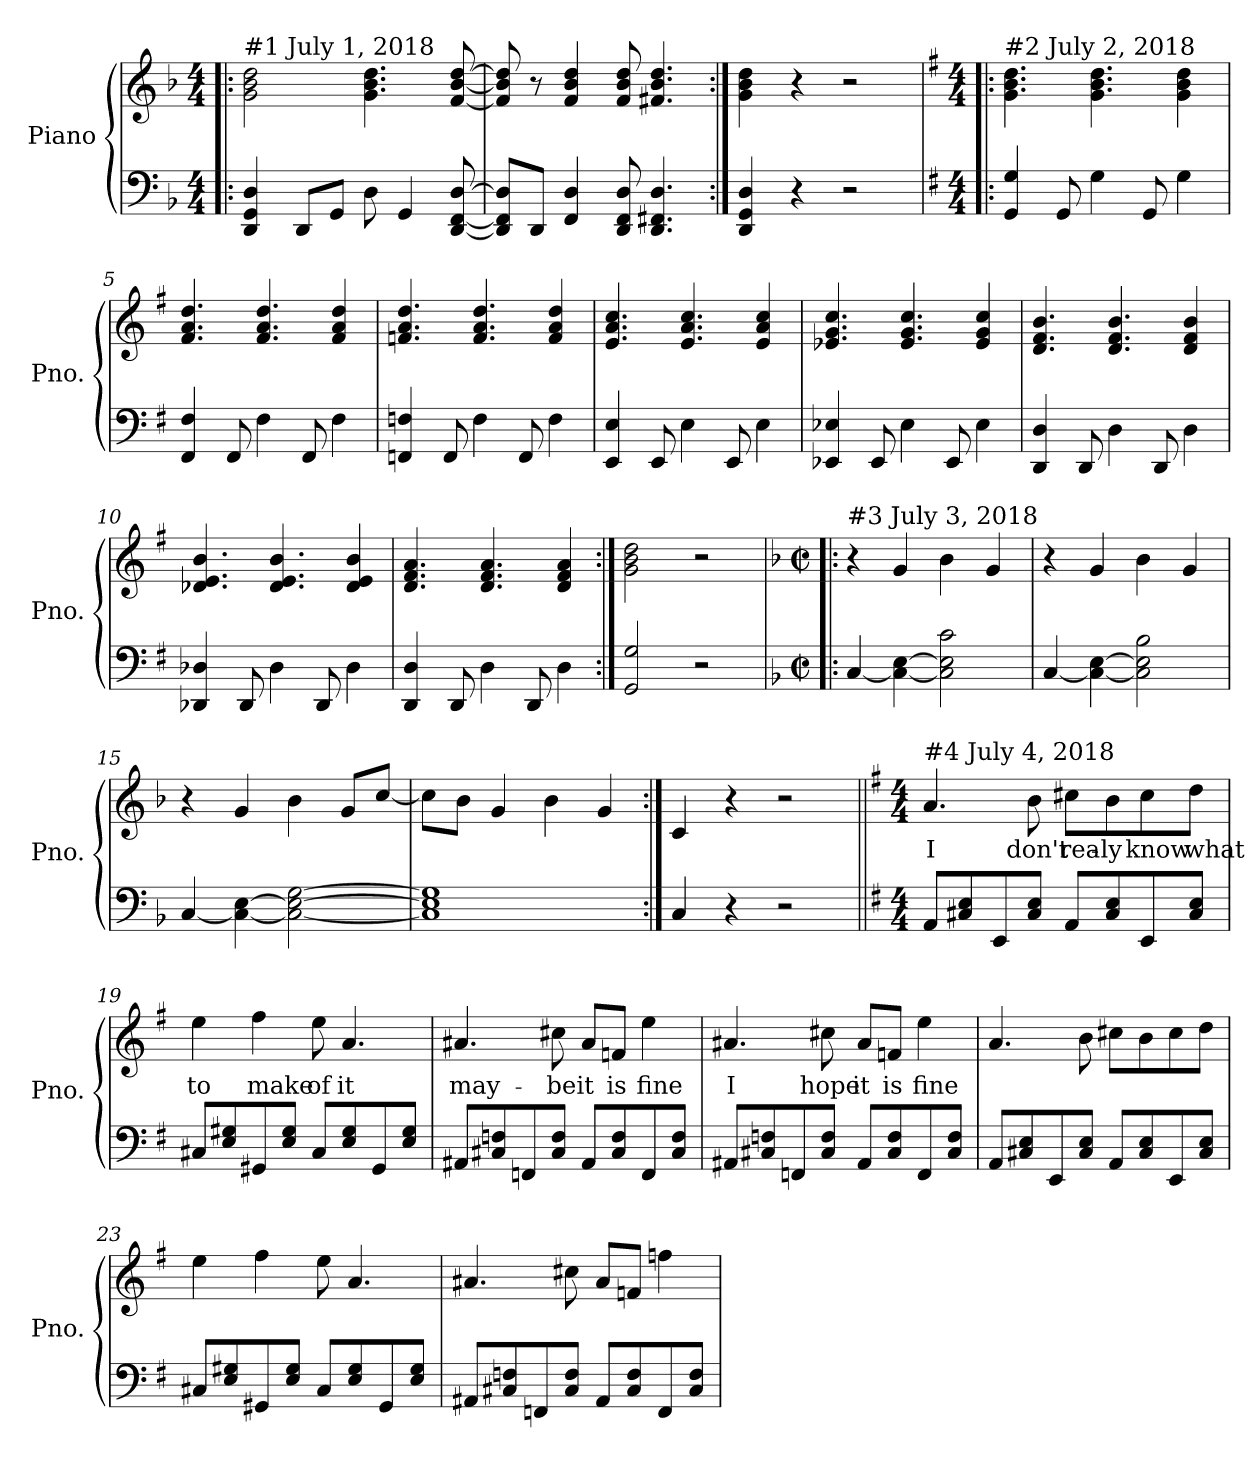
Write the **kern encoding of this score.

**kern	**kern	**text
*part1	*part1	*part1
*staff2	*staff1	*staff1
*I"Piano	*	*
*I'Pno.	*	*
*clefF4	*clefG2	*
*k[b-]	*k[b-]	*
*M4/4	*M4/4	*
*MM120	*MM120	*
=1!|:	=1!|:	=1!|:
!	!LO:TX:a:t=#1    July 1, 2018	!
4DD/ 4GG/ 4D/	2g\ 2b-\ 2dd\	.
8DD/L	.	.
8GG/J	.	.
8D\	4.g\ 4.b-\ 4.dd\	.
4GG/	.	.
[8DD/ [8FF/ [8D/	[8f/ [8b-/ [8dd/	.
=2	=2	=2
8DD/] 8FF/] 8D/]L	8f/] 8b-/] 8dd/]	.
8DD/J	8r	.
4FF/ 4D/	4f/ 4b-/ 4dd/	.
8DD/ 8FF/ 8D/	8f/ 8b-/ 8dd/	.
4.DD/ 4.FF#X/ 4.D/	4.f#X/ 4.b-/ 4.dd/	.
=3:|!	=3:|!	=3:|!
4DD/ 4GG/ 4D/	4g\ 4b-\ 4dd\	.
4r	4r	.
2r	2r	.
!!LO:LB:g=z
=4!|:	=4!|:	=4!|:
*k[f#]	*k[f#]	*
*M4/4	*M4/4	*
*	*MM120	*
!	!LO:TX:a:t=#2   July 2, 2018	!
4GG/ 4G/	4.g\ 4.b\ 4.dd\	.
8GG/	.	.
4G\	4.g\ 4.b\ 4.dd\	.
8GG/	.	.
4G\	4g\ 4b\ 4dd\	.
=5	=5	=5
4FF#/ 4F#/	4.f#/ 4.a/ 4.dd/	.
8FF#/	.	.
4F#\	4.f#/ 4.a/ 4.dd/	.
8FF#/	.	.
4F#\	4f#/ 4a/ 4dd/	.
=6	=6	=6
4FFn/ 4Fn/	4.fn/ 4.a/ 4.dd/	.
8FF/	.	.
4F\	4.f/ 4.a/ 4.dd/	.
8FF/	.	.
4F\	4f/ 4a/ 4dd/	.
=7	=7	=7
4EE/ 4E/	4.e/ 4.a/ 4.cc/	.
8EE/	.	.
4E\	4.e/ 4.a/ 4.cc/	.
8EE/	.	.
4E\	4e/ 4a/ 4cc/	.
!!LO:LB:g=z
=8	=8	=8
4EE-X/ 4E-X/	4.e-X/ 4.g/ 4.cc/	.
8EE-/	.	.
4E-\	4.e-/ 4.g/ 4.cc/	.
8EE-/	.	.
4E-\	4e-/ 4g/ 4cc/	.
=9	=9	=9
4DD/ 4D/	4.d/ 4.f#/ 4.b/	.
8DD/	.	.
4D\	4.d/ 4.f#/ 4.b/	.
8DD/	.	.
4D\	4d/ 4f#/ 4b/	.
=10	=10	=10
4DD-X/ 4D-X/	4.d-X/ 4.e/ 4.b/	.
8DD-/	.	.
4D-\	4.d-/ 4.e/ 4.b/	.
8DD-/	.	.
4D-\	4d-/ 4e/ 4b/	.
=11	=11	=11
4DD/ 4D/	4.d/ 4.f#/ 4.a/	.
8DD/	.	.
4D\	4.d/ 4.f#/ 4.a/	.
8DD/	.	.
4D\	4d/ 4f#/ 4a/	.
=12:|!	=12:|!	=12:|!
2GG/ 2G/	2g\ 2b\ 2dd\	.
2r	2r	.
!!LO:LB:g=z
=13!|:	=13!|:	=13!|:
*k[b-]	*k[b-]	*
*M2/2	*M2/2	*
*met(c|)	*met(c|)	*
*	*MM200	*
!	!LO:TX:a:t=#3   July 3, 2018	!
[4C/	4r	.
4C\_ [4E\	4g/	.
2C\] 2E\] 2c\	4b-\	.
.	4g/	.
=14	=14	=14
[4C/	4r	.
4C\_ [4E\	4g/	.
2C\] 2E\] 2B-\	4b-\	.
.	4g/	.
=15	=15	=15
[4C/	4r	.
4C\_ [4E\	4g/	.
2C\_ 2E\_ [2G\	4b-\	.
.	8g/L	.
.	[8cc/J	.
=16	=16	=16
1C] 1E] 1G]	8cc\L]	.
.	8b-\J	.
.	4g/	.
.	4b-\	.
.	4g/	.
=17:|!	=17:|!	=17:|!
4C/	4c/	.
4r	4r	.
2r	2r	.
!!LO:PB:g=z
=18||	=18||	=18||
*k[f#]	*k[f#]	*
*M4/4	*M4/4	*
*	*MM120	*
!	!LO:TX:a:t=#4     July 4, 2018	!
!	!	!LO:LY:b
8AA/L	4.a/	I
8C#X/ 8E/	.	.
8EE/	.	.
!	!	!LO:LY:b
8C#/ 8E/J	8b\	don't
!	!	!LO:LY:b
8AA/L	8cc#X\L	rea-
!	!	!LO:LY:b
8C#/ 8E/	8b\	-ly
!	!	!LO:LY:b
8EE/	8cc#\	know
!	!	!LO:LY:b
8C#/ 8E/J	8dd\J	what
=19	=19	=19
!	!	!LO:LY:b
8C#X/L	4ee\	to
8E/ 8G#X/	.	.
!	!	!LO:LY:b
8GG#X/	4ff#\	make
8E/ 8G#/J	.	.
!	!	!LO:LY:b
8C#/L	8ee\	of
!	!	!LO:LY:b
8E/ 8G#/	4.a/	it
8GG#/	.	.
8E/ 8G#/J	.	.
=20	=20	=20
!	!	!LO:LY:b
8AA#X/L	4.a#X/	may-
8C#X/ 8Fn/	.	.
8FFn/	.	.
!	!	!LO:LY:b
8C#/ 8F/J	8cc#X\	-be
!	!	!LO:LY:b
8AA#/L	8a#/L	it
!	!	!LO:LY:b
8C#/ 8F/	8fn/J	is
!	!	!LO:LY:b
8FF/	4ee\	fine
8C#/ 8F/J	.	.
!!LO:LB:g=z
=21	=21	=21
!	!	!LO:LY:b
8AA#X/L	4.a#X/	I
8C#X/ 8Fn/	.	.
8FFn/	.	.
!	!	!LO:LY:b
8C#/ 8F/J	8cc#X\	hope
!	!	!LO:LY:b
8AA#/L	8a#/L	it
!	!	!LO:LY:b
8C#/ 8F/	8fn/J	is
!	!	!LO:LY:b
8FF/	4ee\	fine
8C#/ 8F/J	.	.
=22	=22	=22
8AA/L	4.a/	.
8C#X/ 8E/	.	.
8EE/	.	.
8C#/ 8E/J	8b\	.
8AA/L	8cc#X\L	.
8C#/ 8E/	8b\	.
8EE/	8cc#\	.
8C#/ 8E/J	8dd\J	.
=23	=23	=23
8C#X/L	4ee\	.
8E/ 8G#X/	.	.
8GG#X/	4ff#\	.
8E/ 8G#/J	.	.
8C#/L	8ee\	.
8E/ 8G#/	4.a/	.
8GG#/	.	.
8E/ 8G#/J	.	.
=24	=24	=24
8AA#X/L	4.a#X/	.
8C#X/ 8Fn/	.	.
8FFn/	.	.
8C#/ 8F/J	8cc#X\	.
8AA#/L	8a#/L	.
8C#/ 8F/	8fn/J	.
8FF/	4ffn\	.
8C#/ 8F/J	.	.
=	=	=
*-	*-	*-
